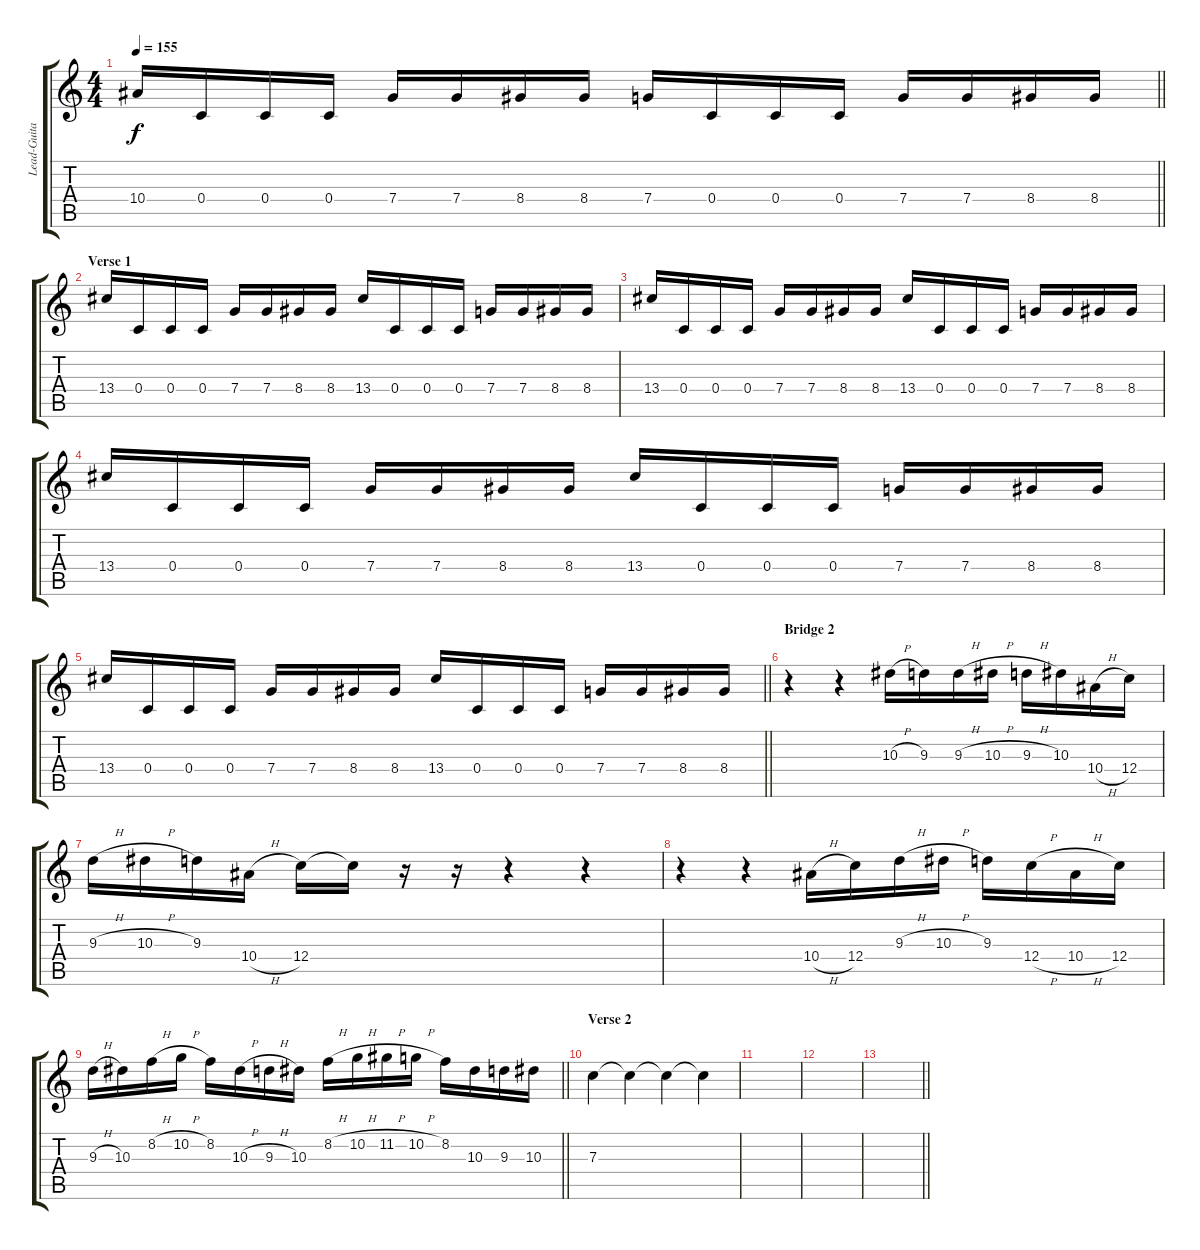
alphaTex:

\track ("Lead-Guitar" "Lead-Guita") {instrument distortionguitar}
\staff {score tabs}
\tuning (D4 A3 F3 C3 G2 C2) {hide}
\ts (4 4)
\tempo 155
\clef g2
\barLineRight lightlight
\ks c
10.4.16{dy f} 0.4.16 0.4.16 0.4.16 7.4.16 7.4.16 8.4.16 8.4.16 7.4.16 0.4.16 0.4.16 0.4.16 7.4.16 7.4.16 8.4.16 8.4.16 |
\section ("" "Verse 1")
13.4.16 0.4.16 0.4.16 0.4.16 7.4.16 7.4.16 8.4.16 8.4.16 13.4.16 0.4.16 0.4.16 0.4.16 7.4.16 7.4.16 8.4.16 8.4.16 |
13.4.16 0.4.16 0.4.16 0.4.16 7.4.16 7.4.16 8.4.16 8.4.16 13.4.16 0.4.16 0.4.16 0.4.16 7.4.16 7.4.16 8.4.16 8.4.16 |
13.4.16 0.4.16 0.4.16 0.4.16 7.4.16 7.4.16 8.4.16 8.4.16 13.4.16 0.4.16 0.4.16 0.4.16 7.4.16 7.4.16 8.4.16 8.4.16 |
\barLineRight lightlight
13.4.16 0.4.16 0.4.16 0.4.16 7.4.16 7.4.16 8.4.16 8.4.16 13.4.16 0.4.16 0.4.16 0.4.16 7.4.16 7.4.16 8.4.16 8.4.16 |
\section ("" "Bridge 2")
r.4 r.4 10.3{h}.16 9.3.16 9.3{h}.16 10.3{h}.16 9.3{h}.16 10.3.16 10.4{h}.16 12.4.16 |
9.3{h}.16 10.3{h}.16 9.3.16 10.4{h}.16 12.4.16 12.4{t}.16 r.16 r.16 r.4 r.4 |
r.4 r.4 10.4{h}.16 12.4.16 9.3{h}.16 10.3{h}.16 9.3.16 12.4{h}.16 10.4{h}.16 12.4.16 |
\barLineRight lightlight
9.3{h}.16 10.3.16 8.2{h}.16 10.2{h}.16 8.2.16 10.3{h}.16 9.3{h}.16 10.3.16 8.2{h}.16 10.2{h}.16 11.2{h}.16 10.2{h}.16 8.2.16 10.3.16 9.3.16 10.3.16 |
\section ("" "Verse 2")
7.3.4 7.3{t}.4{volume 0} 7.3{t}.4 7.3{t}.4 |
|
|
\barLineRight lightlight
